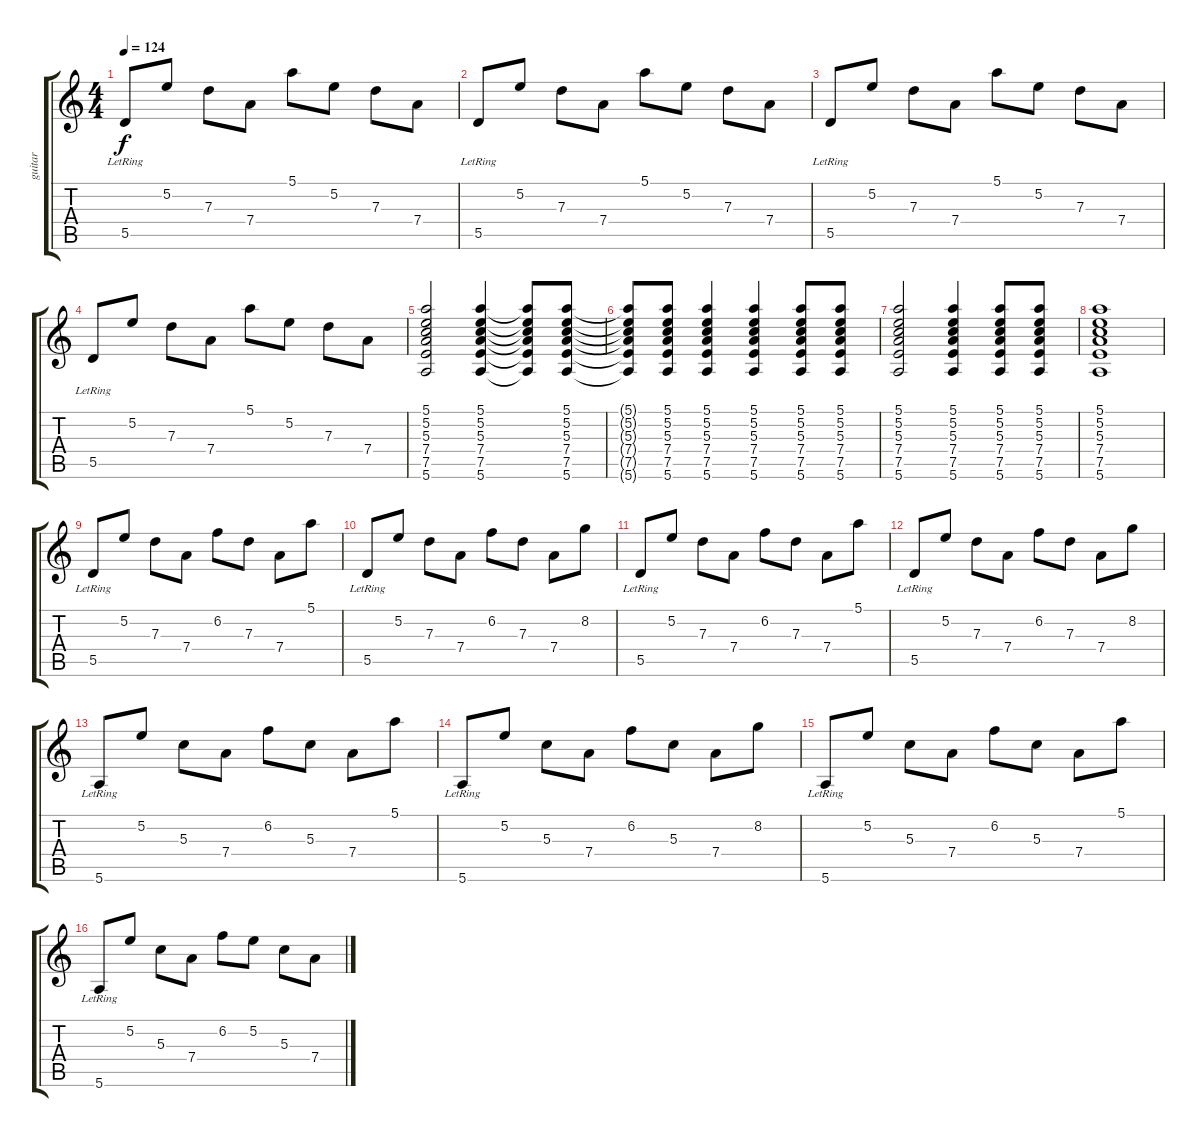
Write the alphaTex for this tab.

\track ("guitar" "guitar") {instrument electricguitarclean}
\staff {score tabs}
\tuning (E4 B3 G3 D3 A2 E2) {hide}
\ts (4 4)
\tempo 124
\clef g2
\ks c
5.5{lr}.8{dy f} 5.2.8 7.3.8 7.4.8 5.1.8 5.2.8 7.3.8 7.4.8 |
5.5{lr}.8 5.2.8 7.3.8 7.4.8 5.1.8 5.2.8 7.3.8 7.4.8 |
5.5{lr}.8 5.2.8 7.3.8 7.4.8 5.1.8 5.2.8 7.3.8 7.4.8 |
5.5{lr}.8 5.2.8 7.3.8 7.4.8 5.1.8 5.2.8 7.3.8 7.4.8 |
(5.1 5.2 5.3 7.4 7.5 5.6).2 (5.1 5.2 5.3 7.4 7.5 5.6).4 (5.1{t} 5.2{t} 5.3{t} 7.4{t} 7.5{t} 5.6{t}).8 (5.1 5.2 5.3 7.4 7.5 5.6).8 |
(5.1{t} 5.2{t} 5.3{t} 7.4{t} 7.5{t} 5.6{t}).8 (5.1 5.2 5.3 7.4 7.5 5.6).8 (5.1 5.2 5.3 7.4 7.5 5.6).4 (5.1 5.2 5.3 7.4 7.5 5.6).4 (5.1 5.2 5.3 7.4 7.5 5.6).8 (5.1 5.2 5.3 7.4 7.5 5.6).8 |
(5.1 5.2 5.3 7.4 7.5 5.6).2 (5.1 5.2 5.3 7.4 7.5 5.6).4 (5.1 5.2 5.3 7.4 7.5 5.6).8 (5.1 5.2 5.3 7.4 7.5 5.6).8 |
(5.1 5.2 5.3 7.4 7.5 5.6).1 |
5.5{lr}.8 5.2.8 7.3.8 7.4.8 6.2.8 7.3.8 7.4.8 5.1.8 |
5.5{lr}.8 5.2.8 7.3.8 7.4.8 6.2.8 7.3.8 7.4.8 8.2.8 |
5.5{lr}.8 5.2.8 7.3.8 7.4.8 6.2.8 7.3.8 7.4.8 5.1.8 |
5.5{lr}.8 5.2.8 7.3.8 7.4.8 6.2.8 7.3.8 7.4.8 8.2.8 |
5.6{lr}.8 5.2.8 5.3.8 7.4.8 6.2.8 5.3.8 7.4.8 5.1.8 |
5.6{lr}.8 5.2.8 5.3.8 7.4.8 6.2.8 5.3.8 7.4.8 8.2.8 |
5.6{lr}.8 5.2.8 5.3.8 7.4.8 6.2.8 5.3.8 7.4.8 5.1.8 |
5.6{lr}.8 5.2.8 5.3.8 7.4.8 6.2.8 5.2.8 5.3.8 7.4.8
